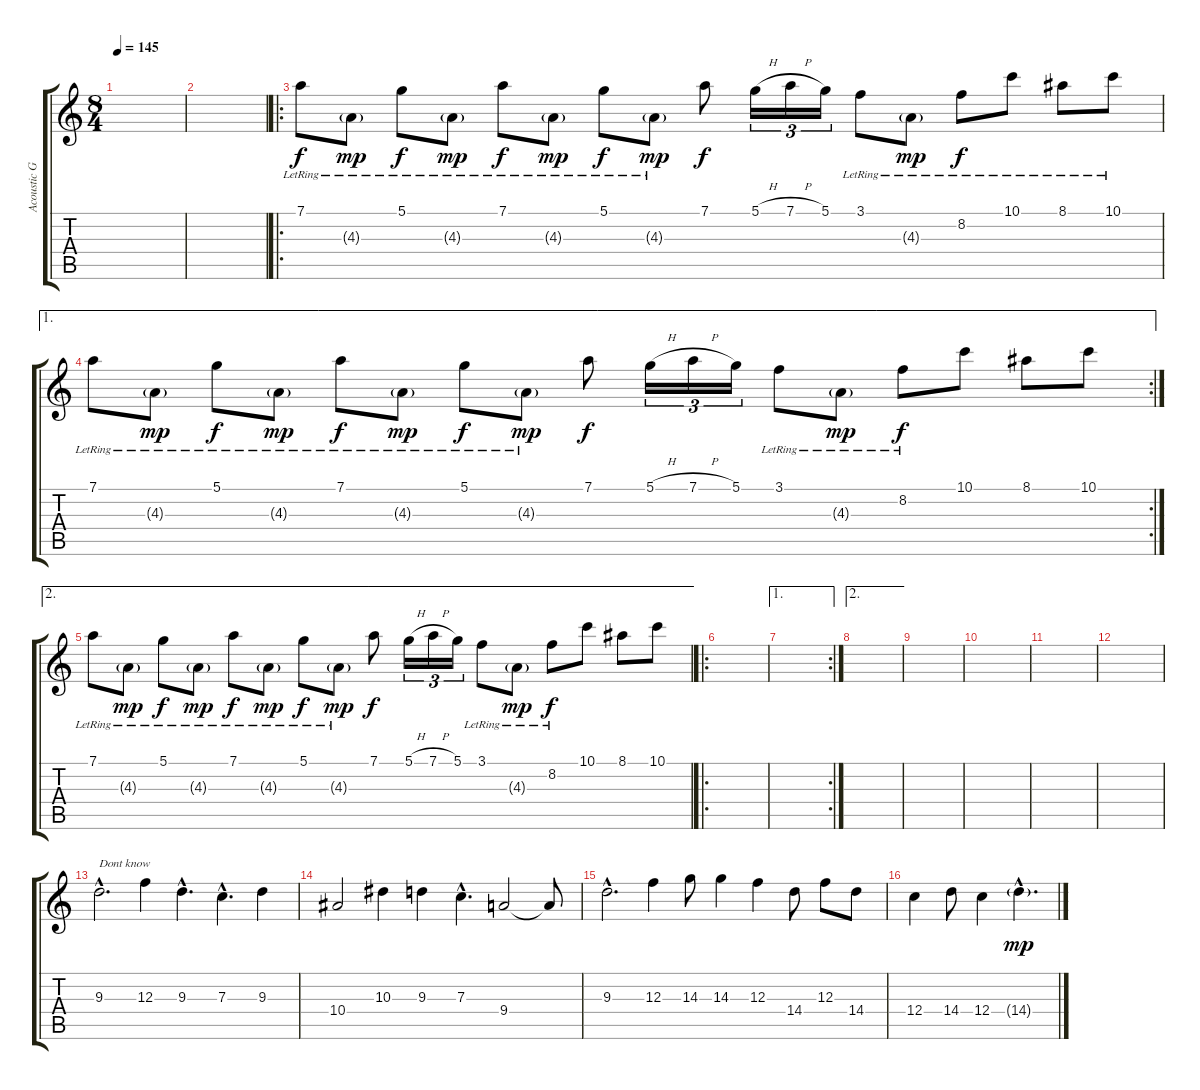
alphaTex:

\track ("Acoustic Guitar 2" "Acoustic G") {instrument acousticguitarsteel}
\staff {score tabs}
\tuning (D4 A3 F3 C3 G2 D2) {hide}
\ts (8 4)
\tempo 145
\clef g2
\ks c
|
|
\ro
7.1{lr}.8{dy f instrument acousticguitarsteel} 4.3{g lr}.8{dy mp} 5.1{lr}.8{dy f} 4.3{g lr}.8{dy mp} 7.1{lr}.8{dy f} 4.3{g lr}.8{dy mp} 5.1{lr}.8{dy f} 4.3{g lr}.8{dy mp} 7.1.8{dy f} 5.1{h}.16{tu (3 2)} 7.1{h}.16{tu (3 2)} 5.1.16{tu (3 2)} 3.1{lr}.8 4.3{g lr}.8{dy mp} 8.2{lr}.8{dy f} 10.1{lr}.8 8.1{lr}.8 10.1{lr}.8 |
\ae 1
\rc 2
7.1{lr}.8 4.3{g lr}.8{dy mp} 5.1{lr}.8{dy f} 4.3{g lr}.8{dy mp} 7.1{lr}.8{dy f} 4.3{g lr}.8{dy mp} 5.1{lr}.8{dy f} 4.3{g lr}.8{dy mp} 7.1.8{dy f} 5.1{h}.16{tu (3 2)} 7.1{h}.16{tu (3 2)} 5.1.16{tu (3 2)} 3.1{lr}.8 4.3{g lr}.8{dy mp} 8.2{lr}.8{dy f} 10.1.8 8.1.8 10.1.8 |
\ae 2
7.1{lr}.8 4.3{g lr}.8{dy mp} 5.1{lr}.8{dy f} 4.3{g lr}.8{dy mp} 7.1{lr}.8{dy f} 4.3{g lr}.8{dy mp} 5.1{lr}.8{dy f} 4.3{g lr}.8{dy mp} 7.1.8{dy f} 5.1{h}.16{tu (3 2)} 7.1{h}.16{tu (3 2)} 5.1.16{tu (3 2)} 3.1{lr}.8 4.3{g lr}.8{dy mp} 8.2{lr}.8{dy f} 10.1.8 8.1.8 10.1.8 |
\ro
|
\ae 1
\rc 2
|
\ae 2
|
|
|
|
|
9.3{hac}.2{d txt "Dont know" volume 16 instrument acousticguitarsteel} 12.3.4 9.3{hac}.4{d} 7.3{hac}.4{d} 9.3.4 |
10.4.2 10.3.4 9.3.4 7.3{hac}.4{d} 9.4.2 9.4{t}.8 |
9.3{hac}.2{d} 12.3.4 14.3.8 14.3.4 12.3.4 14.4.8 12.3.8 14.4.8 |
12.4.4 14.4.8 12.4.4 14.4{g hac}.4{d dy mp}
